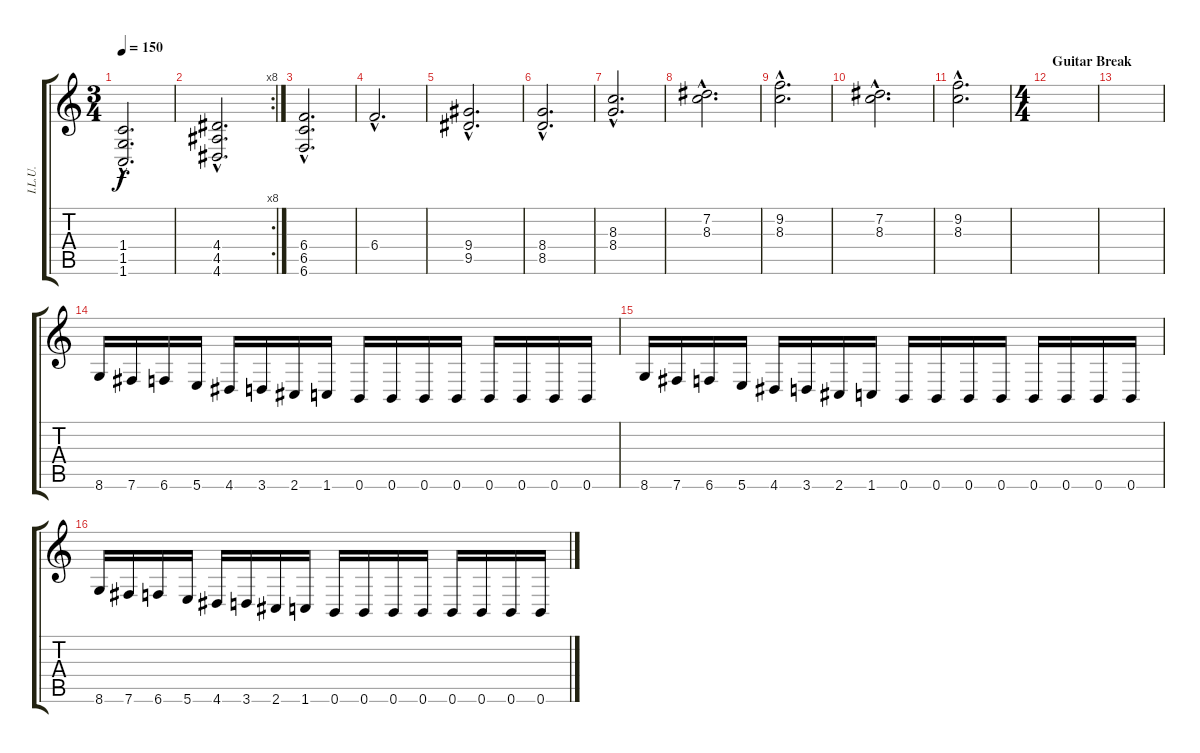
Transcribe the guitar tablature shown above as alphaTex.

\track ("I.L.U." "I.L.U.") {instrument distortionguitar}
\staff {score tabs}
\tuning (Db4 Ab3 E3 B2 Gb2 B1) {hide}
\ts (3 4)
\tempo 150
\clef g2
\ks c
(1.4{hac} 1.5{hac} 1.6{hac}).2{d dy f} |
\rc 8
(4.4{hac} 4.5{hac} 4.6{hac}).2{d} |
(6.4{hac} 6.5{hac} 6.6{hac}).2{d} |
6.4{hac}.2{d} |
(9.4{hac} 9.5{hac}).2{d} |
(8.4{hac} 8.5{hac}).2{d} |
(8.3{hac} 8.4{hac}).2{d} |
(7.2{hac} 8.3{hac}).2{d} |
(9.2{hac} 8.3{hac}).2{d} |
(7.2{hac} 8.3{hac}).2{d} |
(9.2{hac} 8.3{hac}).2{d} |
\ts (4 4)
\section ("" "Guitar Break")
|
|
8.6.16 7.6.16 6.6.16 5.6.16 4.6.16 3.6.16 2.6.16 1.6.16 0.6.16 0.6.16 0.6.16 0.6.16 0.6.16 0.6.16 0.6.16 0.6.16 |
8.6.16 7.6.16 6.6.16 5.6.16 4.6.16 3.6.16 2.6.16 1.6.16 0.6.16 0.6.16 0.6.16 0.6.16 0.6.16 0.6.16 0.6.16 0.6.16 |
8.6.16 7.6.16 6.6.16 5.6.16 4.6.16 3.6.16 2.6.16 1.6.16 0.6.16 0.6.16 0.6.16 0.6.16 0.6.16 0.6.16 0.6.16 0.6.16
